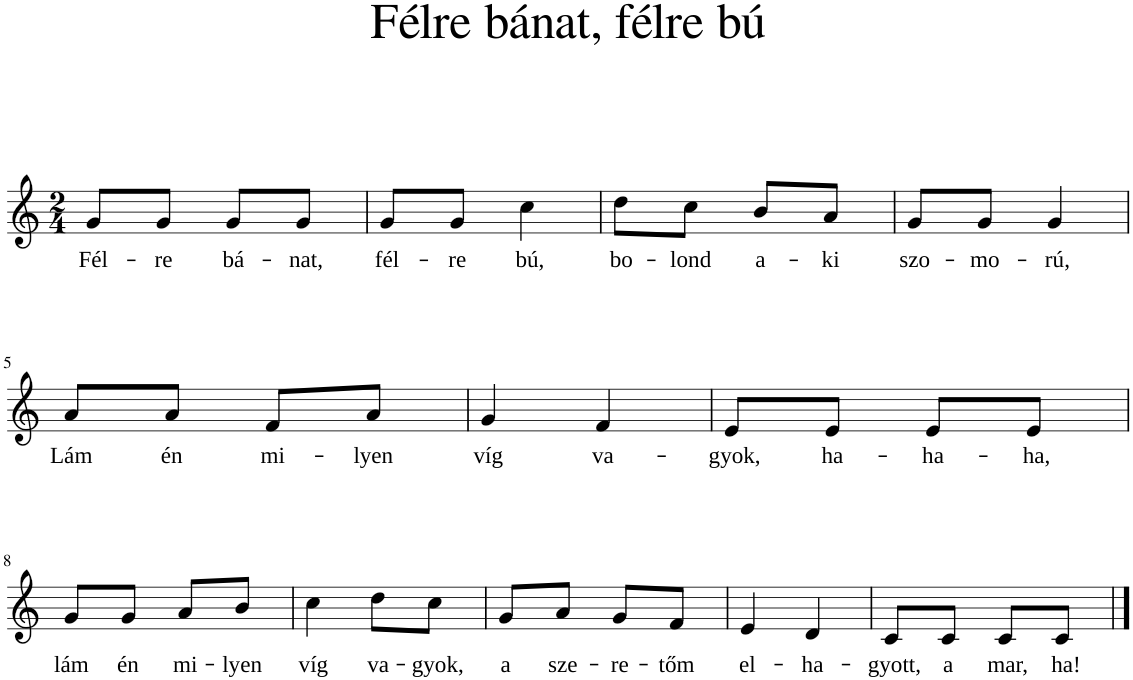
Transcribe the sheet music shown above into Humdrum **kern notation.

**kern	**text
*part1	*part1
*staff1	*staff1
*I"Piano	*
*I'Pno	*
*clefG2	*
*k[]	*
*M2/4	*
=1	=1
!	!LO:LY:b
8g/L	Fél-
!	!LO:LY:b
8g/J	-re
!	!LO:LY:b
8g/L	bá-
!	!LO:LY:b
8g/J	-nat,
=2	=2
!	!LO:LY:b
8g/L	fél-
!	!LO:LY:b
8g/J	-re
!	!LO:LY:b
4cc\	bú,
=3	=3
!	!LO:LY:b
8dd\L	bo-
!	!LO:LY:b
8cc\J	lond
!	!LO:LY:b
8b/L	a-
!	!LO:LY:b
8a/J	-ki
=4	=4
!	!LO:LY:b
8g/L	szo-
!	!LO:LY:b
8g/J	-mo-
!	!LO:LY:b
4g/	-rú,
!!LO:LB:g=z
=5	=5
!	!LO:LY:b
8a/L	Lám
!	!LO:LY:b
8a/J	én
!	!LO:LY:b
8f/L	mi-
!	!LO:LY:b
8a/J	-lyen
=6	=6
!	!LO:LY:b
4g/	víg
!	!LO:LY:b
4f/	va-
=7	=7
!	!LO:LY:b
8e/L	gyok,
!	!LO:LY:b
8e/J	ha-
!	!LO:LY:b
8e/L	-ha-
!	!LO:LY:b
8e/J	-ha,
!!LO:LB:g=z
=8	=8
!	!LO:LY:b
8g/L	lám
!	!LO:LY:b
8g/J	én
!	!LO:LY:b
8a/L	mi-
!	!LO:LY:b
8b/J	-lyen
=9	=9
!	!LO:LY:b
4cc\	víg
!	!LO:LY:b
8dd\L	va-
!	!LO:LY:b
8cc\J	-gyok,
=10	=10
!	!LO:LY:b
8g/L	a
!	!LO:LY:b
8a/J	sze-
!	!LO:LY:b
8g/L	-re-
!	!LO:LY:b
8f/J	-tőm
=11	=11
!	!LO:LY:b
4e/	el-
!	!LO:LY:b
4d/	-ha-
=12	=12
!	!LO:LY:b
8c/L	-gyott,
!	!LO:LY:b
8c/J	a
!	!LO:LY:b
8c/L	mar,
!	!LO:LY:b
8c/J	ha!
==	==
*-	*-
